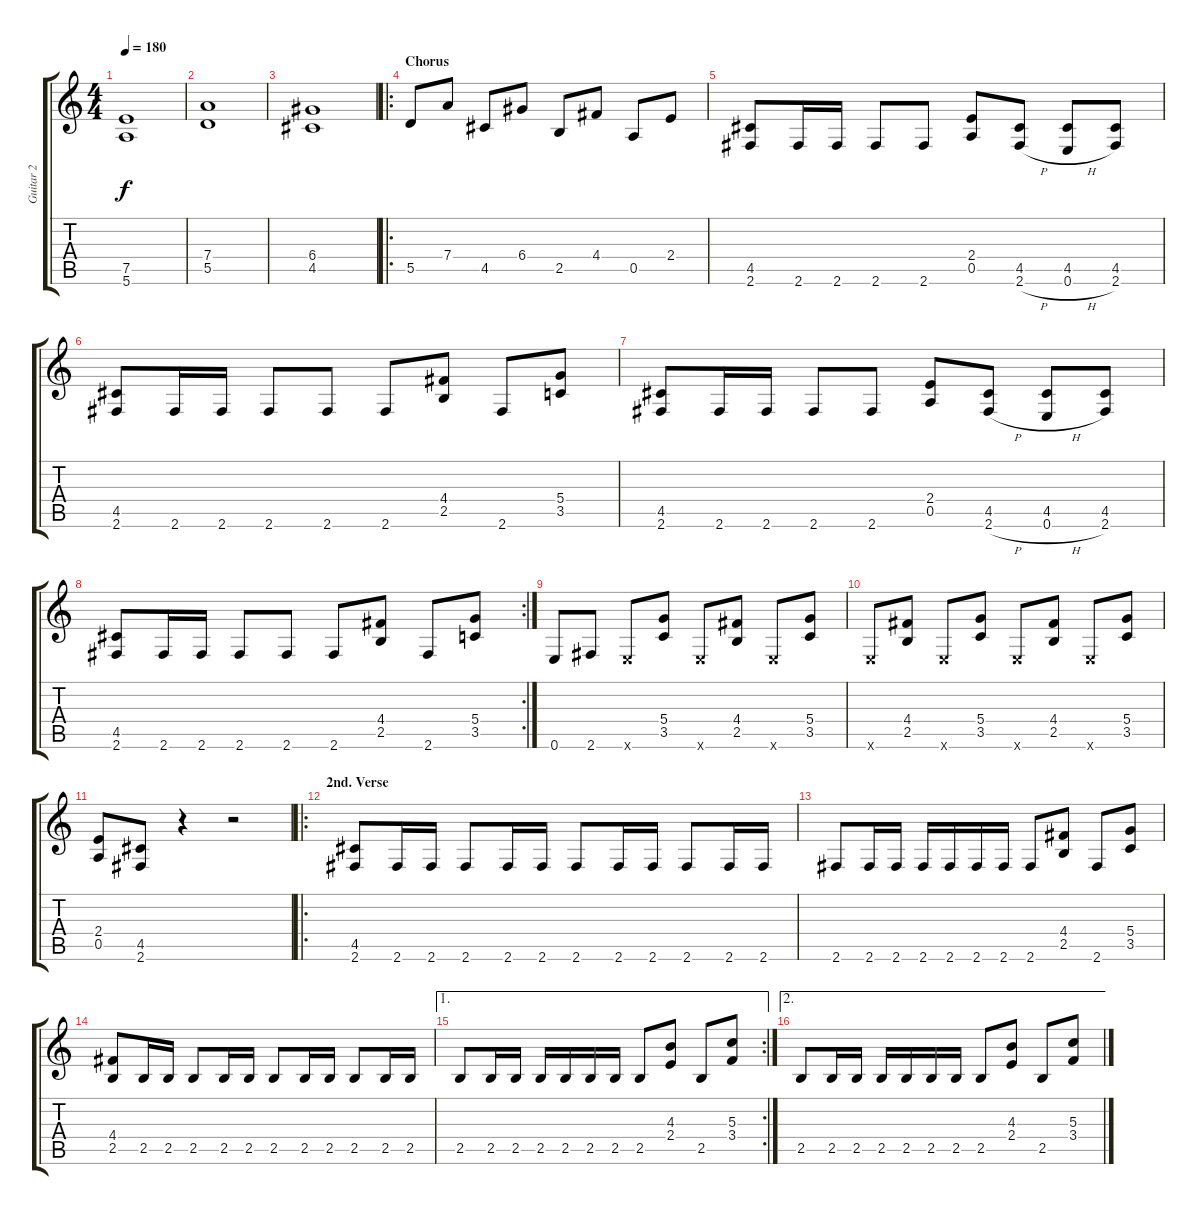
\track ("Guitar 2" "Guitar 2") {instrument overdrivenguitar}
\staff {score tabs}
\tuning (E4 B3 G3 D3 A2 E2) {hide}
\ts (4 4)
\tempo 180
\clef g2
\ks c
(7.5 5.6).1{dy f} |
(7.4 5.5).1 |
(6.4 4.5).1 |
\ro
\section ("" "Chorus")
5.5.8 7.4.8 4.5.8 6.4.8 2.5.8 4.4.8 0.5.8 2.4.8 |
(4.5 2.6).8 2.6.16 2.6.16 2.6.8 2.6.8 (2.4 0.5).8 (4.5 2.6{h}).8 (4.5 0.6{h}).8 (4.5 2.6).8 |
(4.5 2.6).8 2.6.16 2.6.16 2.6.8 2.6.8 2.6.8 (4.4 2.5).8 2.6.8 (5.4 3.5).8 |
(4.5 2.6).8 2.6.16 2.6.16 2.6.8 2.6.8 (2.4 0.5).8 (4.5 2.6{h}).8 (4.5 0.6{h}).8 (4.5 2.6).8 |
\rc 2
(4.5 2.6).8 2.6.16 2.6.16 2.6.8 2.6.8 2.6.8 (4.4 2.5).8 2.6.8 (5.4 3.5).8 |
0.6.8 2.6.8 0.6{x}.8 (5.4 3.5).8 0.6{x}.8 (4.4 2.5).8 0.6{x}.8 (5.4 3.5).8 |
0.6{x}.8 (4.4 2.5).8 0.6{x}.8 (5.4 3.5).8 0.6{x}.8 (4.4 2.5).8 0.6{x}.8 (5.4 3.5).8 |
(2.4 0.5).8 (4.5 2.6).8 r.4 r.2 |
\ro
\section ("" "2nd. Verse")
(4.5 2.6).8 2.6.16 2.6.16 2.6.8 2.6.16 2.6.16 2.6.8 2.6.16 2.6.16 2.6.8 2.6.16 2.6.16 |
2.6.8 2.6.16 2.6.16 2.6.16 2.6.16 2.6.16 2.6.16 2.6.8 (4.4 2.5).8 2.6.8 (5.4 3.5).8 |
(4.4 2.5).8 2.5.16 2.5.16 2.5.8 2.5.16 2.5.16 2.5.8 2.5.16 2.5.16 2.5.8 2.5.16 2.5.16 |
\ae 1
\rc 2
2.5.8 2.5.16 2.5.16 2.5.16 2.5.16 2.5.16 2.5.16 2.5.8 (4.3 2.4).8 2.5.8 (5.3 3.4).8 |
\ae 2
2.5.8 2.5.16 2.5.16 2.5.16 2.5.16 2.5.16 2.5.16 2.5.8 (4.3 2.4).8 2.5.8 (5.3 3.4).8
